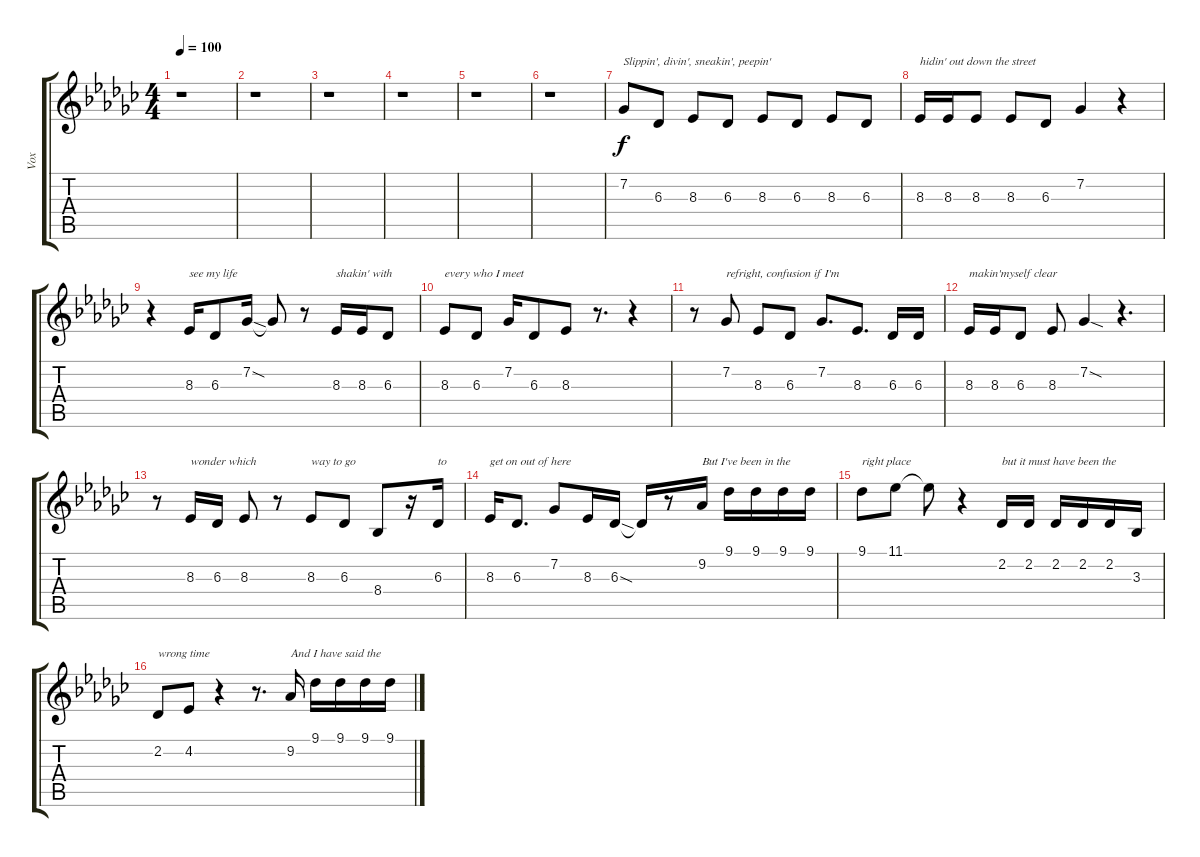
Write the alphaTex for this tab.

\track ("Vox" "Vox") {instrument lead1square}
\staff {score tabs}
\tuning (E4 B3 G3 D3 A2 E2) {hide}
\ts (4 4)
\tempo 100
\clef g2
\ks ebminor
r.1{dy f} |
r.1 |
r.1 |
r.1 |
r.1 |
r.1 |
7.2.8{txt "Slippin', divin', sneakin', peepin'"} 6.3.8 8.3.8 6.3.8 8.3.8 6.3.8 8.3.8 6.3.8 |
8.3.16{txt "hidin' out down the street"} 8.3.16 8.3.8 8.3.8 6.3.8 7.2.4 r.4 |
r.4 8.3.16{txt "see my life"} 6.3.8 7.2{sod}.16 7.2{t}.8 r.8 8.3.16{txt "shakin' with"} 8.3.16 6.3.8 |
8.3.8{txt "every who I meet"} 6.3.8 7.2.16 6.3.8 8.3.8 r.8{d} r.4 |
r.8 7.2.8{txt "refright, confusion if I'm"} 8.3.8 6.3.8 7.2.8{d} 8.3.8{d} 6.3.16 6.3.16 |
8.3.16{txt "makin'myself clear"} 8.3.16 6.3.8 8.3.8 7.2{sod}.4 r.4{d} |
r.8 8.3.16{txt "wonder which"} 6.3.16 8.3.8 r.8 8.3.8{txt "way to go"} 6.3.8 8.4.8 r.16 6.3.16{txt "to"} |
8.3.16{txt "get on out of here"} 6.3.8{d} 7.2.8 8.3.16 6.3{sod}.16 6.3{t}.16 r.8 9.2.16{txt "But I've been in the"} 9.1.16 9.1.16 9.1.16 9.1.16 |
9.1.8{txt "right place"} 11.1.8 11.1{t}.8 r.4 2.2.16{txt "but it must have been the"} 2.2.16 2.2.16 2.2.16 2.2.16 3.3.16 |
2.2.8{txt "wrong time"} 4.2.8 r.4 r.8{d} 9.2.16{txt "And I have said the"} 9.1.16 9.1.16 9.1.16 9.1.16
